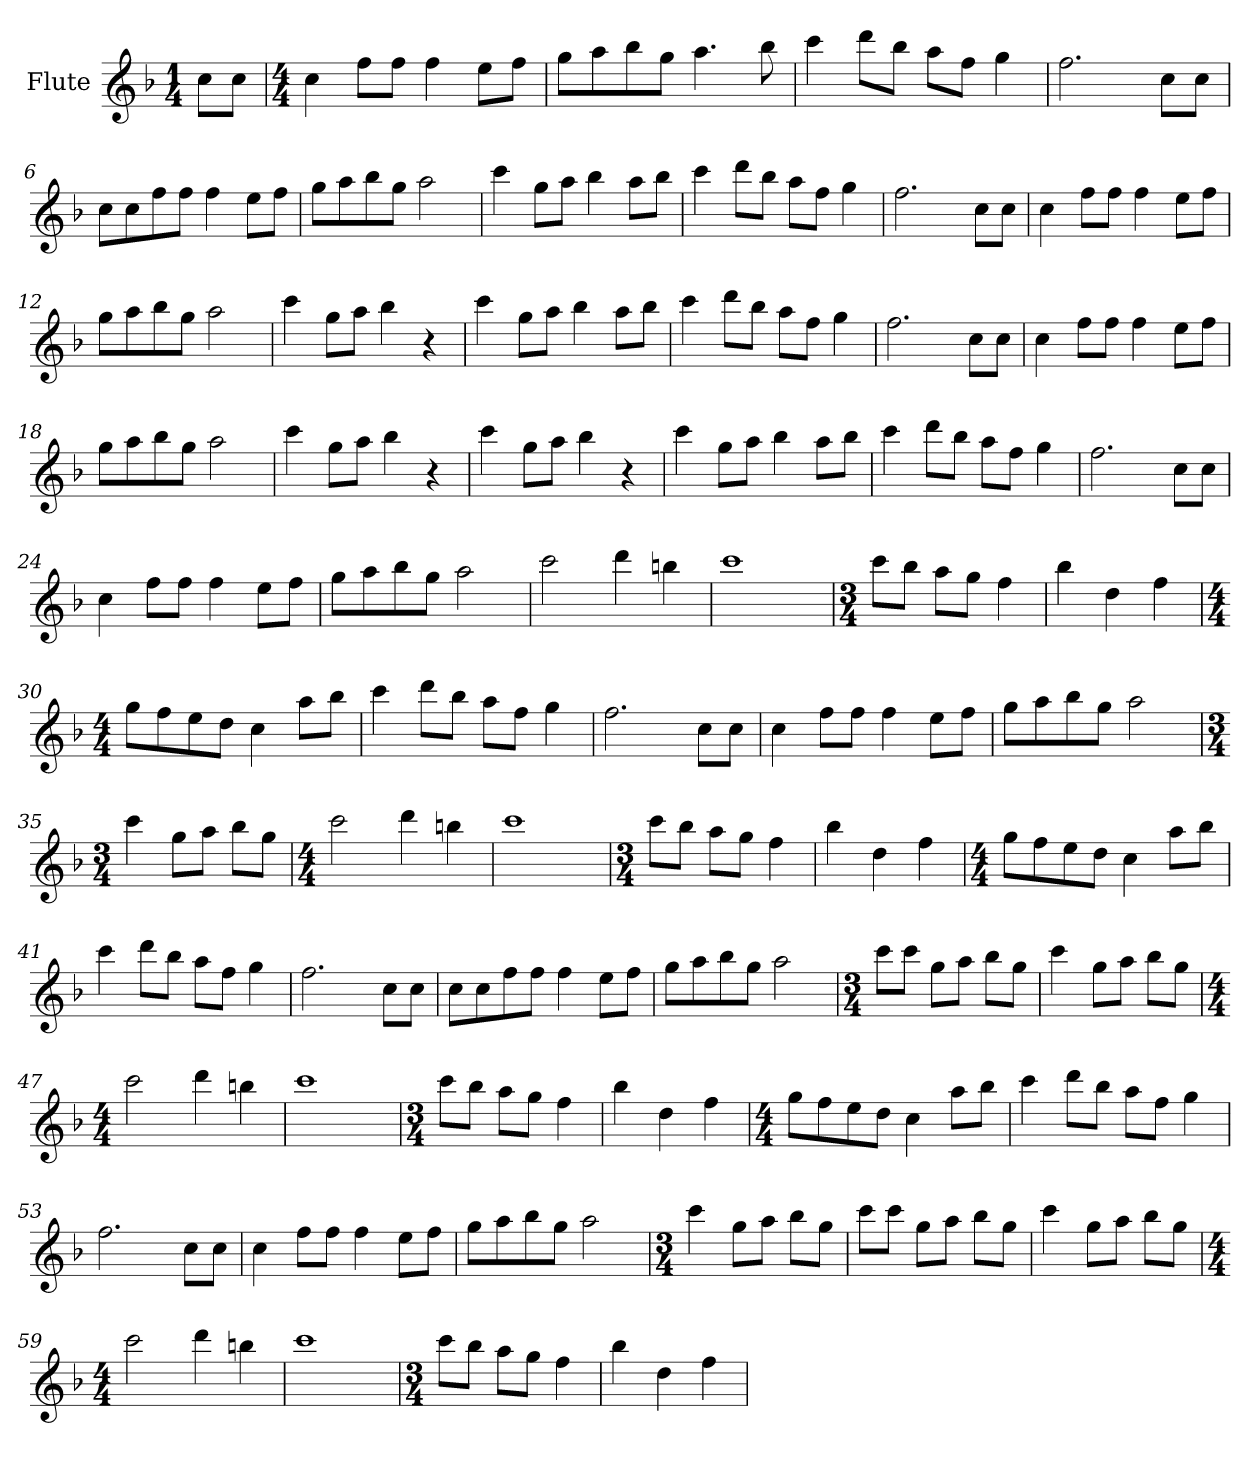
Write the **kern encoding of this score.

**kern
*part1
*staff1
*I"Flute
*I'Fl.
*clefG2
*k[b-]
*M1/4
*MM112
=1
8cc\L
8cc\J
=2
*M4/4
4cc\
8ff\L
8ff\J
4ff\
8ee\L
8ff\J
=3
8gg\L
8aa\
8bb-\
8gg\J
4.aa\
8bb-\
=4
4ccc\
8ddd\L
8bb-\J
8aa\L
8ff\J
4gg\
=5
2.ff\
8cc\L
8cc\J
=6
8cc\L
8cc\
8ff\
8ff\J
4ff\
8ee\L
8ff\J
!!LO:LB:g=z
=7
8gg\L
8aa\
8bb-\
8gg\J
2aa\
=8
4ccc\
8gg\L
8aa\J
4bb-\
8aa\L
8bb-\J
=9
4ccc\
8ddd\L
8bb-\J
8aa\L
8ff\J
4gg\
=10
2.ff\
8cc\L
8cc\J
=11
4cc\
8ff\L
8ff\J
4ff\
8ee\L
8ff\J
=12
8gg\L
8aa\
8bb-\
8gg\J
2aa\
=13
4ccc\
8gg\L
8aa\J
4bb-\
4r
!!LO:LB:g=z
=14
4ccc\
8gg\L
8aa\J
4bb-\
8aa\L
8bb-\J
=15
4ccc\
8ddd\L
8bb-\J
8aa\L
8ff\J
4gg\
=16
2.ff\
8cc\L
8cc\J
=17
4cc\
8ff\L
8ff\J
4ff\
8ee\L
8ff\J
=18
8gg\L
8aa\
8bb-\
8gg\J
2aa\
=19
4ccc\
8gg\L
8aa\J
4bb-\
4r
=20
4ccc\
8gg\L
8aa\J
4bb-\
4r
!!LO:LB:g=z
=21
4ccc\
8gg\L
8aa\J
4bb-\
8aa\L
8bb-\J
=22
4ccc\
8ddd\L
8bb-\J
8aa\L
8ff\J
4gg\
=23
2.ff\
8cc\L
8cc\J
=24
4cc\
8ff\L
8ff\J
4ff\
8ee\L
8ff\J
=25
8gg\L
8aa\
8bb-\
8gg\J
2aa\
=26
2ccc\
4ddd\
4bbn\
=27
1ccc
!!LO:LB:g=z
=28
*M3/4
8ccc\L
8bb-\J
8aa\L
8gg\J
4ff\
=29
4bb-\
4dd\
4ff\
=30
*M4/4
8gg\L
8ff\
8ee\
8dd\J
4cc\
8aa\L
8bb-\J
=31
4ccc\
8ddd\L
8bb-\J
8aa\L
8ff\J
4gg\
=32
2.ff\
8cc\L
8cc\J
=33
4cc\
8ff\L
8ff\J
4ff\
8ee\L
8ff\J
!!LO:LB:g=z
=34
8gg\L
8aa\
8bb-\
8gg\J
2aa\
=35
*M3/4
4ccc\
8gg\L
8aa\J
8bb-\L
8gg\J
=36
*M4/4
2ccc\
4ddd\
4bbn\
=37
1ccc
=38
*M3/4
8ccc\L
8bb-\J
8aa\L
8gg\J
4ff\
=39
4bb-\
4dd\
4ff\
=40
*M4/4
8gg\L
8ff\
8ee\
8dd\J
4cc\
8aa\L
8bb-\J
!!LO:LB:g=z
=41
4ccc\
8ddd\L
8bb-\J
8aa\L
8ff\J
4gg\
=42
2.ff\
8cc\L
8cc\J
=43
8cc\L
8cc\
8ff\
8ff\J
4ff\
8ee\L
8ff\J
=44
8gg\L
8aa\
8bb-\
8gg\J
2aa\
=45
*M3/4
8ccc\L
8ccc\J
8gg\L
8aa\J
8bb-\L
8gg\J
=46
4ccc\
8gg\L
8aa\J
8bb-\L
8gg\J
!!LO:LB:g=z
=47
*M4/4
2ccc\
4ddd\
4bbn\
=48
1ccc
=49
*M3/4
8ccc\L
8bb-\J
8aa\L
8gg\J
4ff\
=50
4bb-\
4dd\
4ff\
=51
*M4/4
8gg\L
8ff\
8ee\
8dd\J
4cc\
8aa\L
8bb-\J
=52
4ccc\
8ddd\L
8bb-\J
8aa\L
8ff\J
4gg\
=53
2.ff\
8cc\L
8cc\J
!!LO:LB:g=z
=54
4cc\
8ff\L
8ff\J
4ff\
8ee\L
8ff\J
=55
8gg\L
8aa\
8bb-\
8gg\J
2aa\
=56
*M3/4
4ccc\
8gg\L
8aa\J
8bb-\L
8gg\J
=57
8ccc\L
8ccc\J
8gg\L
8aa\J
8bb-\L
8gg\J
=58
4ccc\
8gg\L
8aa\J
8bb-\L
8gg\J
=59
*M4/4
2ccc\
4ddd\
4bbn\
=60
1ccc
!!LO:LB:g=z
=61
*M3/4
8ccc\L
8bb-\J
8aa\L
8gg\J
4ff\
=62
4bb-\
4dd\
4ff\
=
*-
